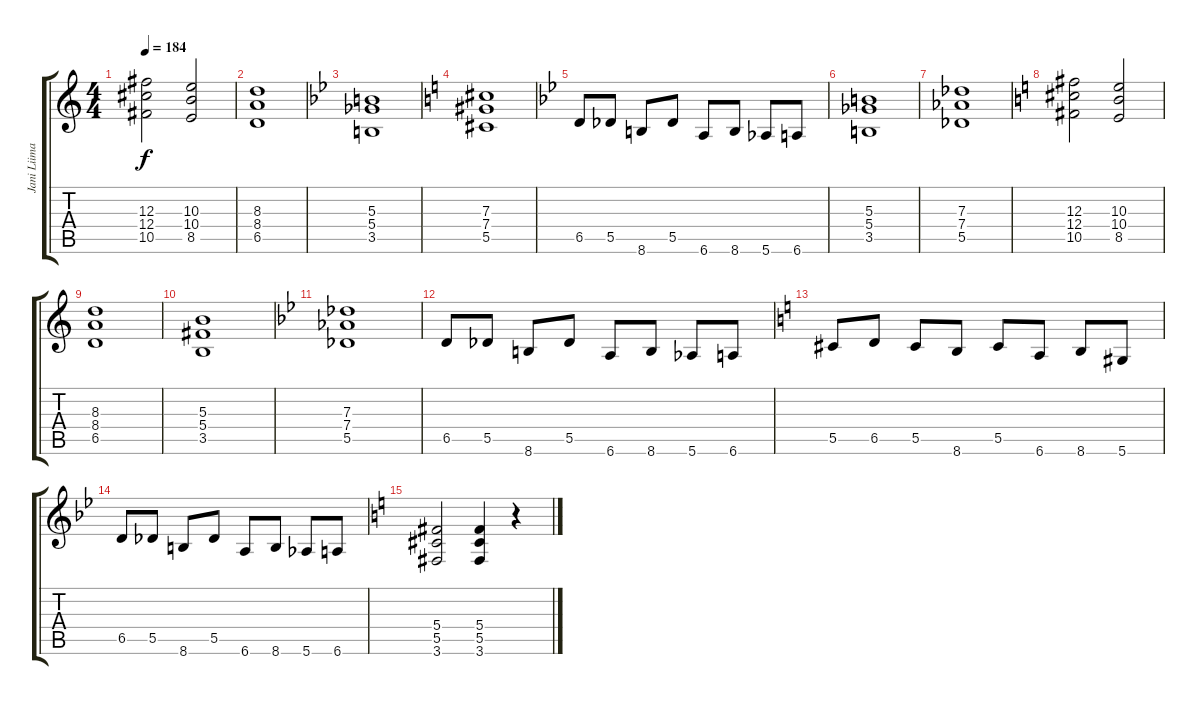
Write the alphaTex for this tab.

\track ("Jani Liimatainen - Guitar I" "Jani Liima") {instrument distortionguitar}
\staff {score tabs}
\tuning (Eb4 Bb3 Gb3 Db3 Ab2 Eb2) {hide}
\ts (4 4)
\tempo 184
\clef g2
\ks c
(12.3 12.4 10.5).2{dy f} (10.3 10.4 8.5).2 |
(8.3 8.4 6.5).1 |
\ks gminor
(5.3 5.4 3.5).1 |
\ks c
(7.3 7.4 5.5).1 |
\ks gminor
6.5.8 5.5.8 8.6.8 5.5.8 6.6.8 8.6.8 5.6.8 6.6.8 |
(5.3 5.4 3.5).1 |
(7.3 7.4 5.5).1 |
\ks c
(12.3 12.4 10.5).2 (10.3 10.4 8.5).2 |
(8.3 8.4 6.5).1 |
(5.3 5.4 3.5).1 |
\ks gminor
(7.3 7.4 5.5).1 |
6.5.8 5.5.8 8.6.8 5.5.8 6.6.8 8.6.8 5.6.8 6.6.8 |
\ks c
5.5.8 6.5.8 5.5.8 8.6.8 5.5.8 6.6.8 8.6.8 5.6.8 |
\ks gminor
6.5.8 5.5.8 8.6.8 5.5.8 6.6.8 8.6.8 5.6.8 6.6.8 |
\ks c
(5.4 5.5 3.6).2 (5.4 5.5 3.6).4 r.4
